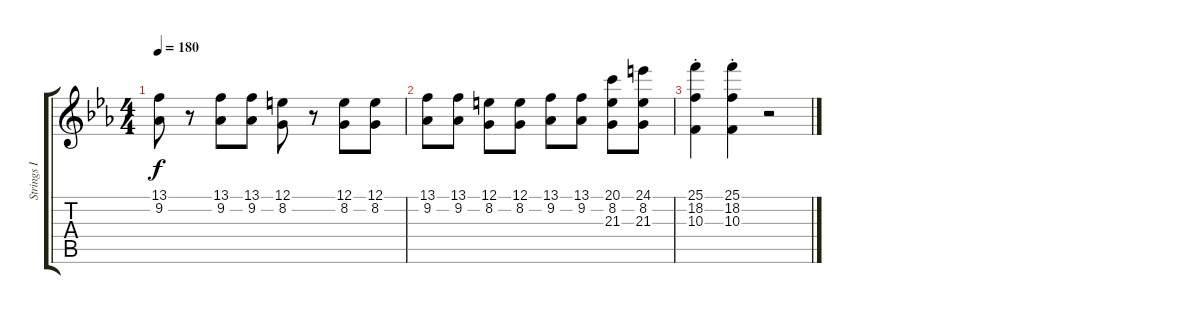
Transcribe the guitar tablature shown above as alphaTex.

\track ("Strings I" "Strings I") {instrument stringensemble1}
\staff {score tabs}
\tuning (E4 B3 G3 D3 A2 E2) {hide}
\ts (4 4)
\tempo 180
\clef g2
\ks eb
(13.1 9.2).8{dy f} r.8 (13.1 9.2).8 (13.1 9.2).8 (12.1 8.2).8 r.8 (12.1 8.2).8 (12.1 8.2).8 |
(13.1 9.2).8 (13.1 9.2).8 (12.1 8.2).8 (12.1 8.2).8 (13.1 9.2).8 (13.1 9.2).8 (20.1 8.2 21.3).8 (24.1 8.2 21.3).8 |
(25.1{st} 18.2{st} 10.3{st}).4 (25.1{st} 18.2{st} 10.3{st}).4 r.2
